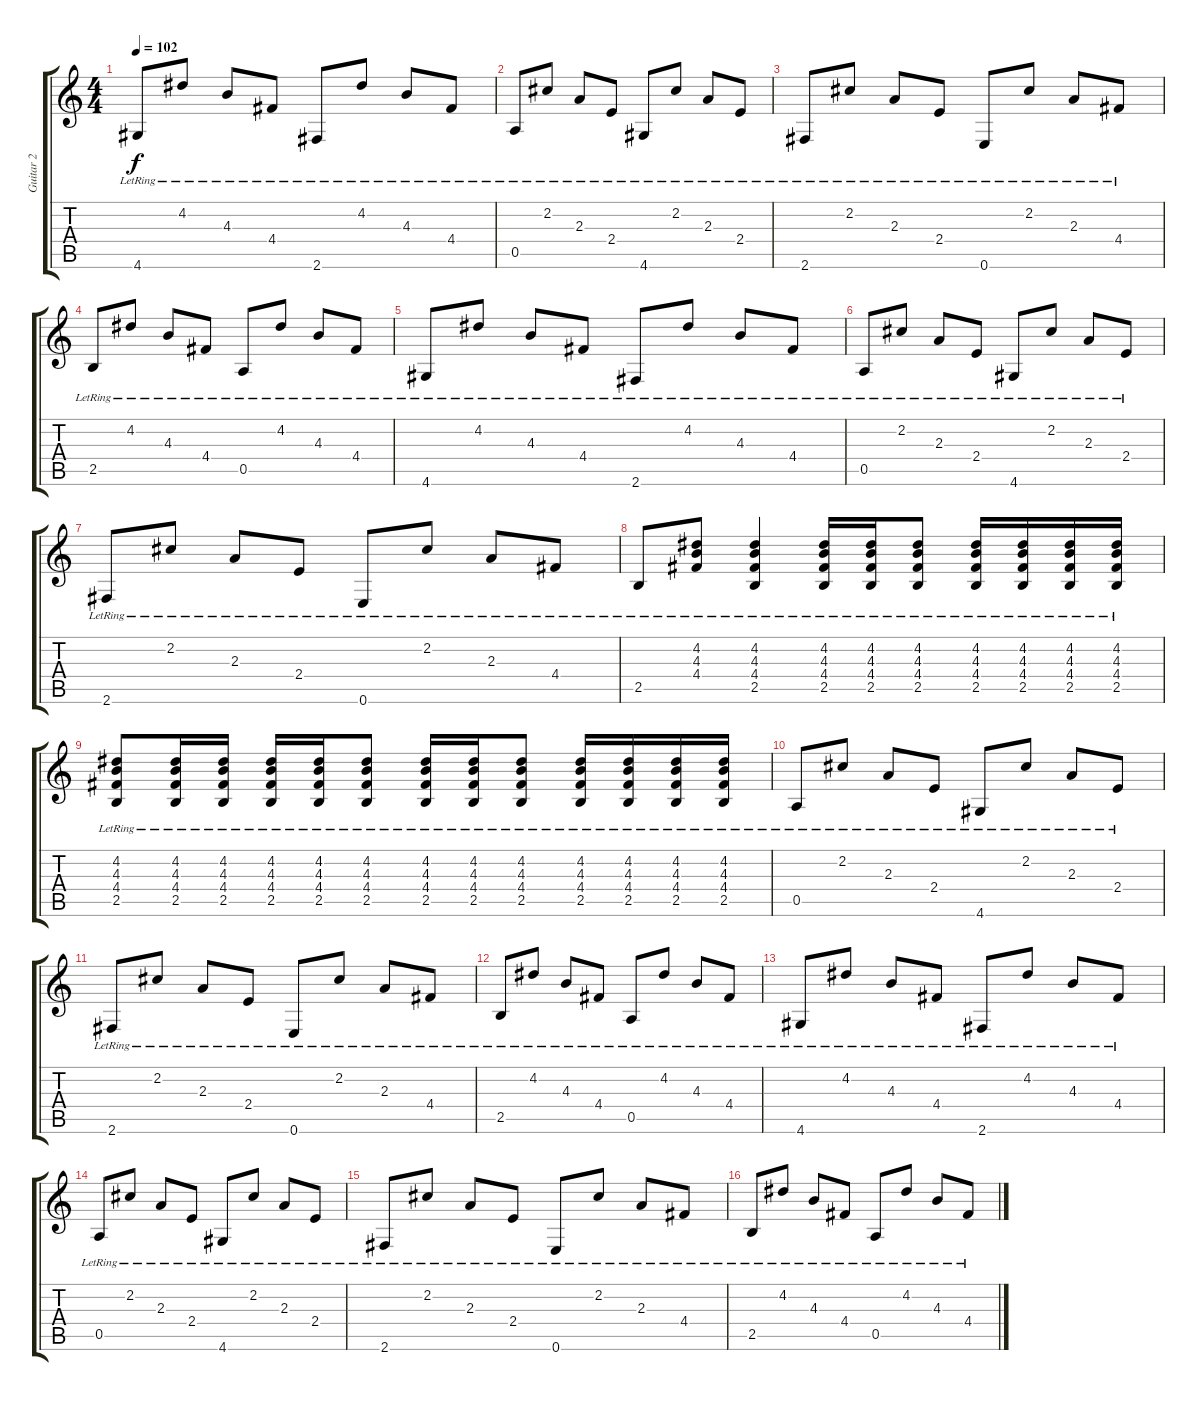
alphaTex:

\track ("Guitar 2" "Guitar 2") {instrument electricguitarclean}
\staff {score tabs}
\tuning (E4 B3 G3 D3 A2 E2) {hide}
\ts (4 4)
\tempo 102
\clef g2
\ks c
4.6{lr}.8{dy f} 4.2{lr}.8 4.3{lr}.8 4.4{lr}.8 2.6{lr}.8 4.2{lr}.8 4.3{lr}.8 4.4{lr}.8 |
0.5{lr}.8 2.2{lr}.8 2.3{lr}.8 2.4{lr}.8 4.6{lr}.8 2.2{lr}.8 2.3{lr}.8 2.4{lr}.8 |
2.6{lr}.8 2.2{lr}.8 2.3{lr}.8 2.4{lr}.8 0.6{lr}.8 2.2{lr}.8 2.3{lr}.8 4.4{lr}.8 |
2.5{lr}.8 4.2{lr}.8 4.3{lr}.8 4.4{lr}.8 0.5{lr}.8 4.2{lr}.8 4.3{lr}.8 4.4{lr}.8 |
4.6{lr}.8 4.2{lr}.8 4.3{lr}.8 4.4{lr}.8 2.6{lr}.8 4.2{lr}.8 4.3{lr}.8 4.4{lr}.8 |
0.5{lr}.8 2.2{lr}.8 2.3{lr}.8 2.4{lr}.8 4.6{lr}.8 2.2{lr}.8 2.3{lr}.8 2.4{lr}.8 |
2.6{lr}.8 2.2{lr}.8 2.3{lr}.8 2.4{lr}.8 0.6{lr}.8 2.2{lr}.8 2.3{lr}.8 4.4{lr}.8 |
2.5{lr}.8 (4.2{lr} 4.3{lr} 4.4{lr}).8 (4.2{lr} 4.3{lr} 4.4{lr} 2.5{lr}).4 (4.2{lr} 4.3{lr} 4.4{lr} 2.5{lr}).16 (4.2{lr} 4.3{lr} 4.4{lr} 2.5{lr}).16 (4.2{lr} 4.3{lr} 4.4{lr} 2.5{lr}).8 (4.2{lr} 4.3{lr} 4.4{lr} 2.5{lr}).16 (4.2{lr} 4.3{lr} 4.4{lr} 2.5{lr}).16 (4.2{lr} 4.3{lr} 4.4{lr} 2.5{lr}).16 (4.2{lr} 4.3{lr} 4.4{lr} 2.5{lr}).16 |
(4.2{lr} 4.3{lr} 4.4{lr} 2.5{lr}).8 (4.2{lr} 4.3{lr} 4.4{lr} 2.5{lr}).16 (4.2{lr} 4.3{lr} 4.4{lr} 2.5{lr}).16 (4.2{lr} 4.3{lr} 4.4{lr} 2.5{lr}).16 (4.2{lr} 4.3{lr} 4.4{lr} 2.5{lr}).16 (4.2{lr} 4.3{lr} 4.4{lr} 2.5{lr}).8 (4.2{lr} 4.3{lr} 4.4{lr} 2.5{lr}).16 (4.2{lr} 4.3{lr} 4.4{lr} 2.5{lr}).16 (4.2{lr} 4.3{lr} 4.4{lr} 2.5{lr}).8 (4.2{lr} 4.3{lr} 4.4{lr} 2.5{lr}).16 (4.2{lr} 4.3{lr} 4.4{lr} 2.5{lr}).16 (4.2{lr} 4.3{lr} 4.4{lr} 2.5{lr}).16 (4.2{lr} 4.3{lr} 4.4{lr} 2.5{lr}).16 |
0.5{lr}.8 2.2{lr}.8 2.3{lr}.8 2.4{lr}.8 4.6{lr}.8 2.2{lr}.8 2.3{lr}.8 2.4{lr}.8 |
2.6{lr}.8 2.2{lr}.8 2.3{lr}.8 2.4{lr}.8 0.6{lr}.8 2.2{lr}.8 2.3{lr}.8 4.4{lr}.8 |
2.5{lr}.8 4.2{lr}.8 4.3{lr}.8 4.4{lr}.8 0.5{lr}.8 4.2{lr}.8 4.3{lr}.8 4.4{lr}.8 |
4.6{lr}.8 4.2{lr}.8 4.3{lr}.8 4.4{lr}.8 2.6{lr}.8 4.2{lr}.8 4.3{lr}.8 4.4{lr}.8 |
0.5{lr}.8 2.2{lr}.8 2.3{lr}.8 2.4{lr}.8 4.6{lr}.8 2.2{lr}.8 2.3{lr}.8 2.4{lr}.8 |
2.6{lr}.8 2.2{lr}.8 2.3{lr}.8 2.4{lr}.8 0.6{lr}.8 2.2{lr}.8 2.3{lr}.8 4.4{lr}.8 |
2.5{lr}.8 4.2{lr}.8 4.3{lr}.8 4.4{lr}.8 0.5{lr}.8 4.2{lr}.8 4.3{lr}.8 4.4{lr}.8
